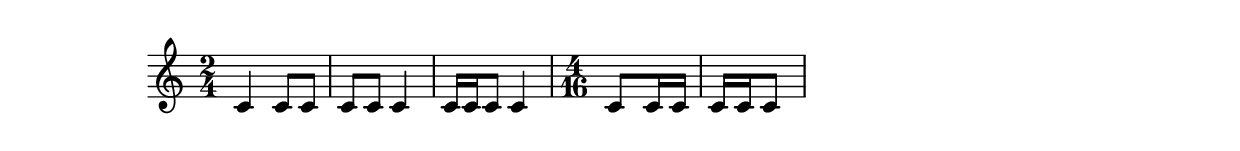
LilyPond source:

\header {

  texidoc = "New sections for spacing can be started with
@code{\\newSpacingSection}. In this example, a section is started at
the 4/16, and a 16th in the second section takes as much space as a
8th in first section."

}

\paper
{
  ragged-right = ##t
  }
\version "2.12.0"
\relative c' {
  \time 2/4
  c4 c8 c 
  c8 c c4 c16[ c c8] c4

  \newSpacingSection
  \time 4/16
  c8[ c16 c]
  c16[ c  c8]
} 
  

